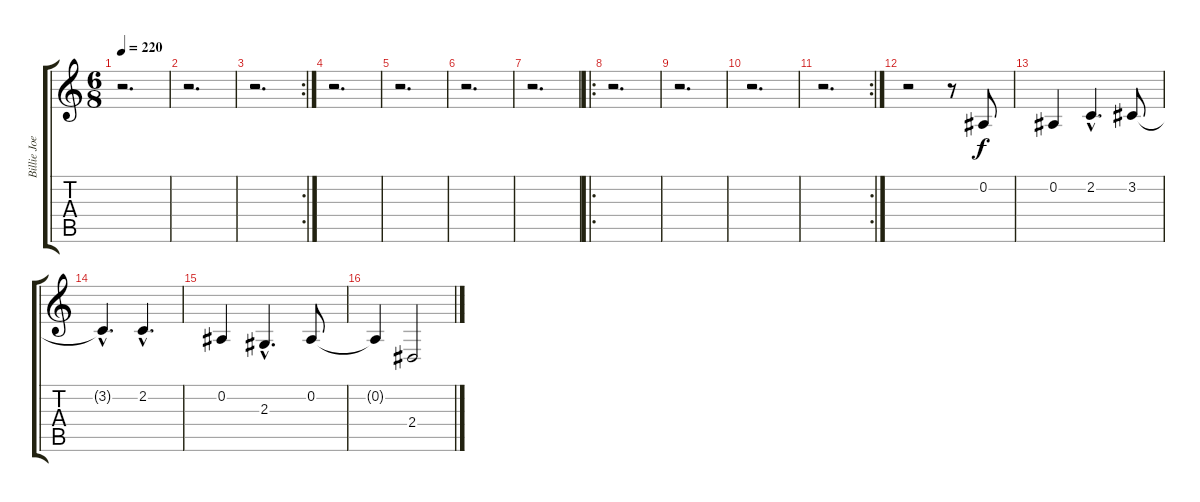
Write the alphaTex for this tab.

\track ("Billie Joe Vocal" "Billie Joe") {instrument altosax}
\staff {score tabs}
\tuning (Eb4 Bb3 Gb3 Db3 Ab2 Eb2) {hide}
\ts (6 8)
\tempo 220
\clef g2
\ks c
r.2{d dy f} |
r.2{d} |
\rc 2
r.2{d} |
r.2{d} |
r.2{d} |
r.2{d} |
r.2{d} |
\ro
r.2{d} |
r.2{d} |
r.2{d} |
\rc 2
r.2{d} |
r.2 r.8 0.2.8 |
0.2.4 2.2{hac}.4{d} 3.2.8 |
3.2{hac t}.4{d} 2.2{hac}.4{d} |
0.2.4 2.3{hac}.4{d} 0.2.8 |
0.2{t}.4 2.4.2
